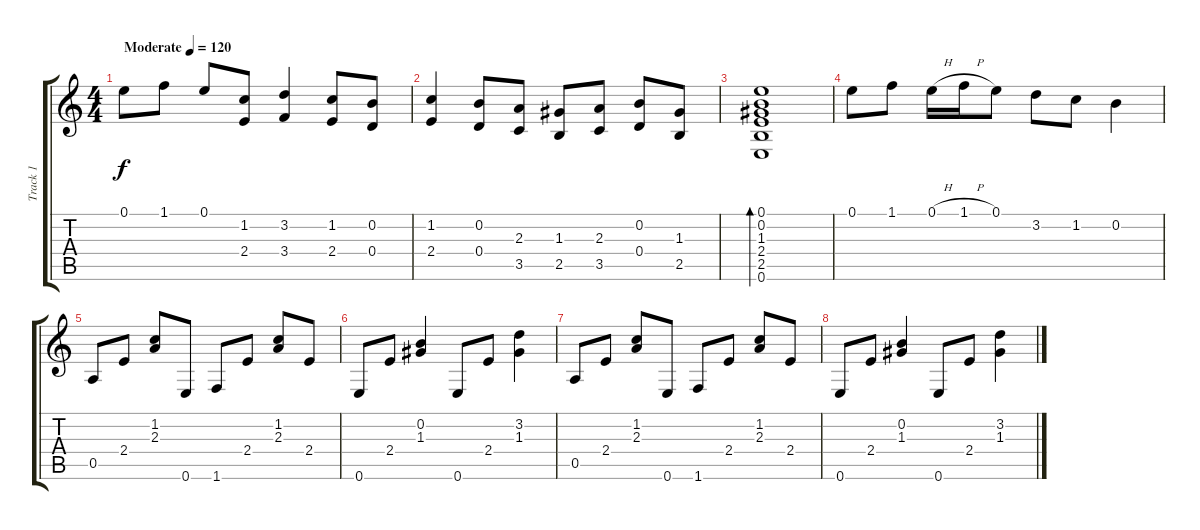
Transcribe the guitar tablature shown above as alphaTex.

\track ("Track 1" "Track 1") {instrument acousticguitarsteel}
\staff {score tabs}
\tuning (E4 B3 G3 D3 A2 E2) {hide}
\ts (4 4)
\tempo (120 "Moderate")
\clef g2
\ks c
0.1.8{dy f instrument acousticguitarsteel} 1.1.8 0.1.8 (1.2 2.4).8 (3.2 3.4).4 (1.2 2.4).8 (0.2 0.4).8 |
(1.2 2.4).4 (0.2 0.4).8 (2.3 3.5).8 (1.3 2.5).8 (2.3 3.5).8 (0.2 0.4).8 (1.3 2.5).8 |
(0.1 0.2 1.3 2.4 2.5 0.6).1{bd 480} |
0.1.8 1.1.8 0.1{h}.16 1.1{h}.16 0.1.8 3.2.8 1.2.8 0.2.4 |
0.5.8 2.4.8 (1.2 2.3).8 0.6.8 1.6.8 2.4.8 (1.2 2.3).8 2.4.8 |
0.6.8 2.4.8 (0.2 1.3).4 0.6.8 2.4.8 (3.2 1.3).4 |
0.5.8 2.4.8 (1.2 2.3).8 0.6.8 1.6.8 2.4.8 (1.2 2.3).8 2.4.8 |
0.6.8 2.4.8 (0.2 1.3).4 0.6.8 2.4.8 (3.2 1.3).4
